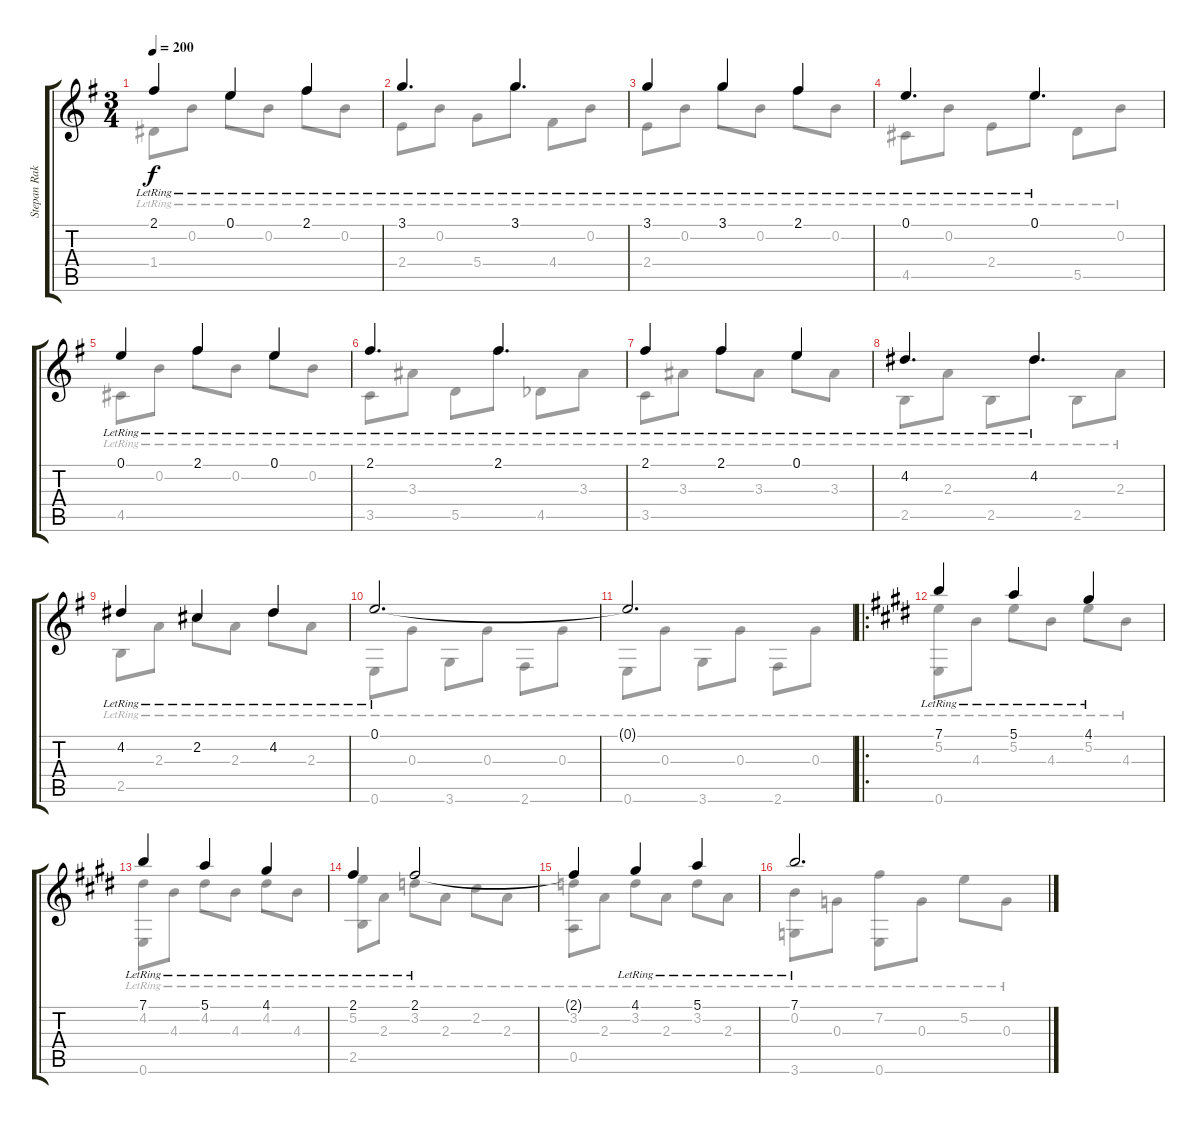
\track ("Stepan Rak" "Stepan Rak") {instrument acousticguitarnylon}
\staff {score tabs}
\tuning (E4 B3 G3 D3 A2 E2) {hide}
\voice
\ts (3 4)
\tempo 200
\clef g2
\ks g
2.1{lr}.4{dy f} 0.1{lr}.4 2.1{lr}.4 |
3.1{lr}.4{d} 3.1{lr}.4{d} |
3.1{lr}.4 3.1{lr}.4 2.1{lr}.4 |
0.1{lr}.4{d} 0.1{lr}.4{d} |
0.1{lr}.4 2.1{lr}.4 0.1{lr}.4 |
2.1{lr}.4{d} 2.1{lr}.4{d} |
2.1{lr}.4 2.1{lr}.4 0.1{lr}.4 |
4.2{lr}.4{d} 4.2{lr}.4{d} |
4.2{lr}.4 2.2{lr}.4 4.2{lr}.4 |
0.1{lr}.2{d} |
0.1{t}.2{d} |
\ro
\ks e
7.1{lr}.4 5.1{lr}.4 4.1{lr}.4 |
7.1{lr}.4 5.1{lr}.4 4.1{lr}.4 |
2.1{lr}.4 2.1{lr}.2 |
2.1{t}.4 4.1{lr}.4 5.1{lr}.4 |
7.1{lr}.2{d}
\voice
\clef g2
\ottava regular
\simile none
\ks g
1.4{lr}.8{dy f} 0.2{lr}.8 0.1{lr}.8 0.2{lr}.8 2.1{lr}.8 0.2{lr}.8 |
2.4{lr}.8 0.2{lr}.8 5.4{lr}.8 3.1{lr}.8 4.4{lr}.8 0.2{lr}.8 |
2.4{lr}.8 0.2{lr}.8 3.1{lr}.8 0.2{lr}.8 2.1{lr}.8 0.2{lr}.8 |
4.5{lr}.8 0.2{lr}.8 2.4{lr}.8 0.1{lr}.8 5.5{lr}.8 0.2{lr}.8 |
4.5{lr}.8 0.2{lr}.8 2.1{lr}.8 0.2{lr}.8 0.1{lr}.8 0.2{lr}.8 |
3.5{lr}.8 3.3{lr}.8 5.5{lr}.8 2.1{lr}.8 4.5{lr acc b}.8 3.3{lr}.8 |
3.5{lr}.8 3.3{lr}.8 2.1{lr}.8 3.3{lr}.8 0.1{lr}.8 3.3{lr}.8 |
2.5{lr}.8 2.3{lr}.8 2.5{lr}.8 4.2{lr}.8 2.5{lr}.8 2.3{lr}.8 |
2.5{lr}.8 2.3{lr}.8 2.2{lr}.8 2.3{lr}.8 4.2{lr}.8 2.3{lr}.8 |
0.6{lr}.8 0.3{lr}.8 3.6{lr}.8 0.3{lr}.8 2.6{lr}.8 0.3{lr}.8 |
0.6{lr}.8 0.3{lr}.8 3.6{lr}.8 0.3{lr}.8 2.6{lr}.8 0.3{lr}.8 |
\ks e
(5.2{lr} 0.6{lr}).8 4.3{lr}.8 5.2{lr}.8 4.3{lr}.8 5.2{lr}.8 4.3{lr}.8 |
(4.2{lr} 0.6{lr}).8 4.3{lr}.8 4.2{lr}.8 4.3{lr}.8 4.2{lr}.8 4.3{lr}.8 |
(5.2{lr} 2.5{lr}).8 2.3{lr}.8 3.2{lr}.8 2.3{lr}.8 2.2{lr}.8 2.3{lr}.8 |
(3.2{lr} 0.5{lr}).8 2.3{lr}.8 3.2{lr}.8 2.3{lr}.8 3.2{lr}.8 2.3{lr}.8 |
(0.2{lr} 3.6{lr}).8 0.3{lr}.8 (7.2{lr} 0.6{lr}).8 0.3{lr}.8 5.2{lr}.8 0.3{lr}.8
